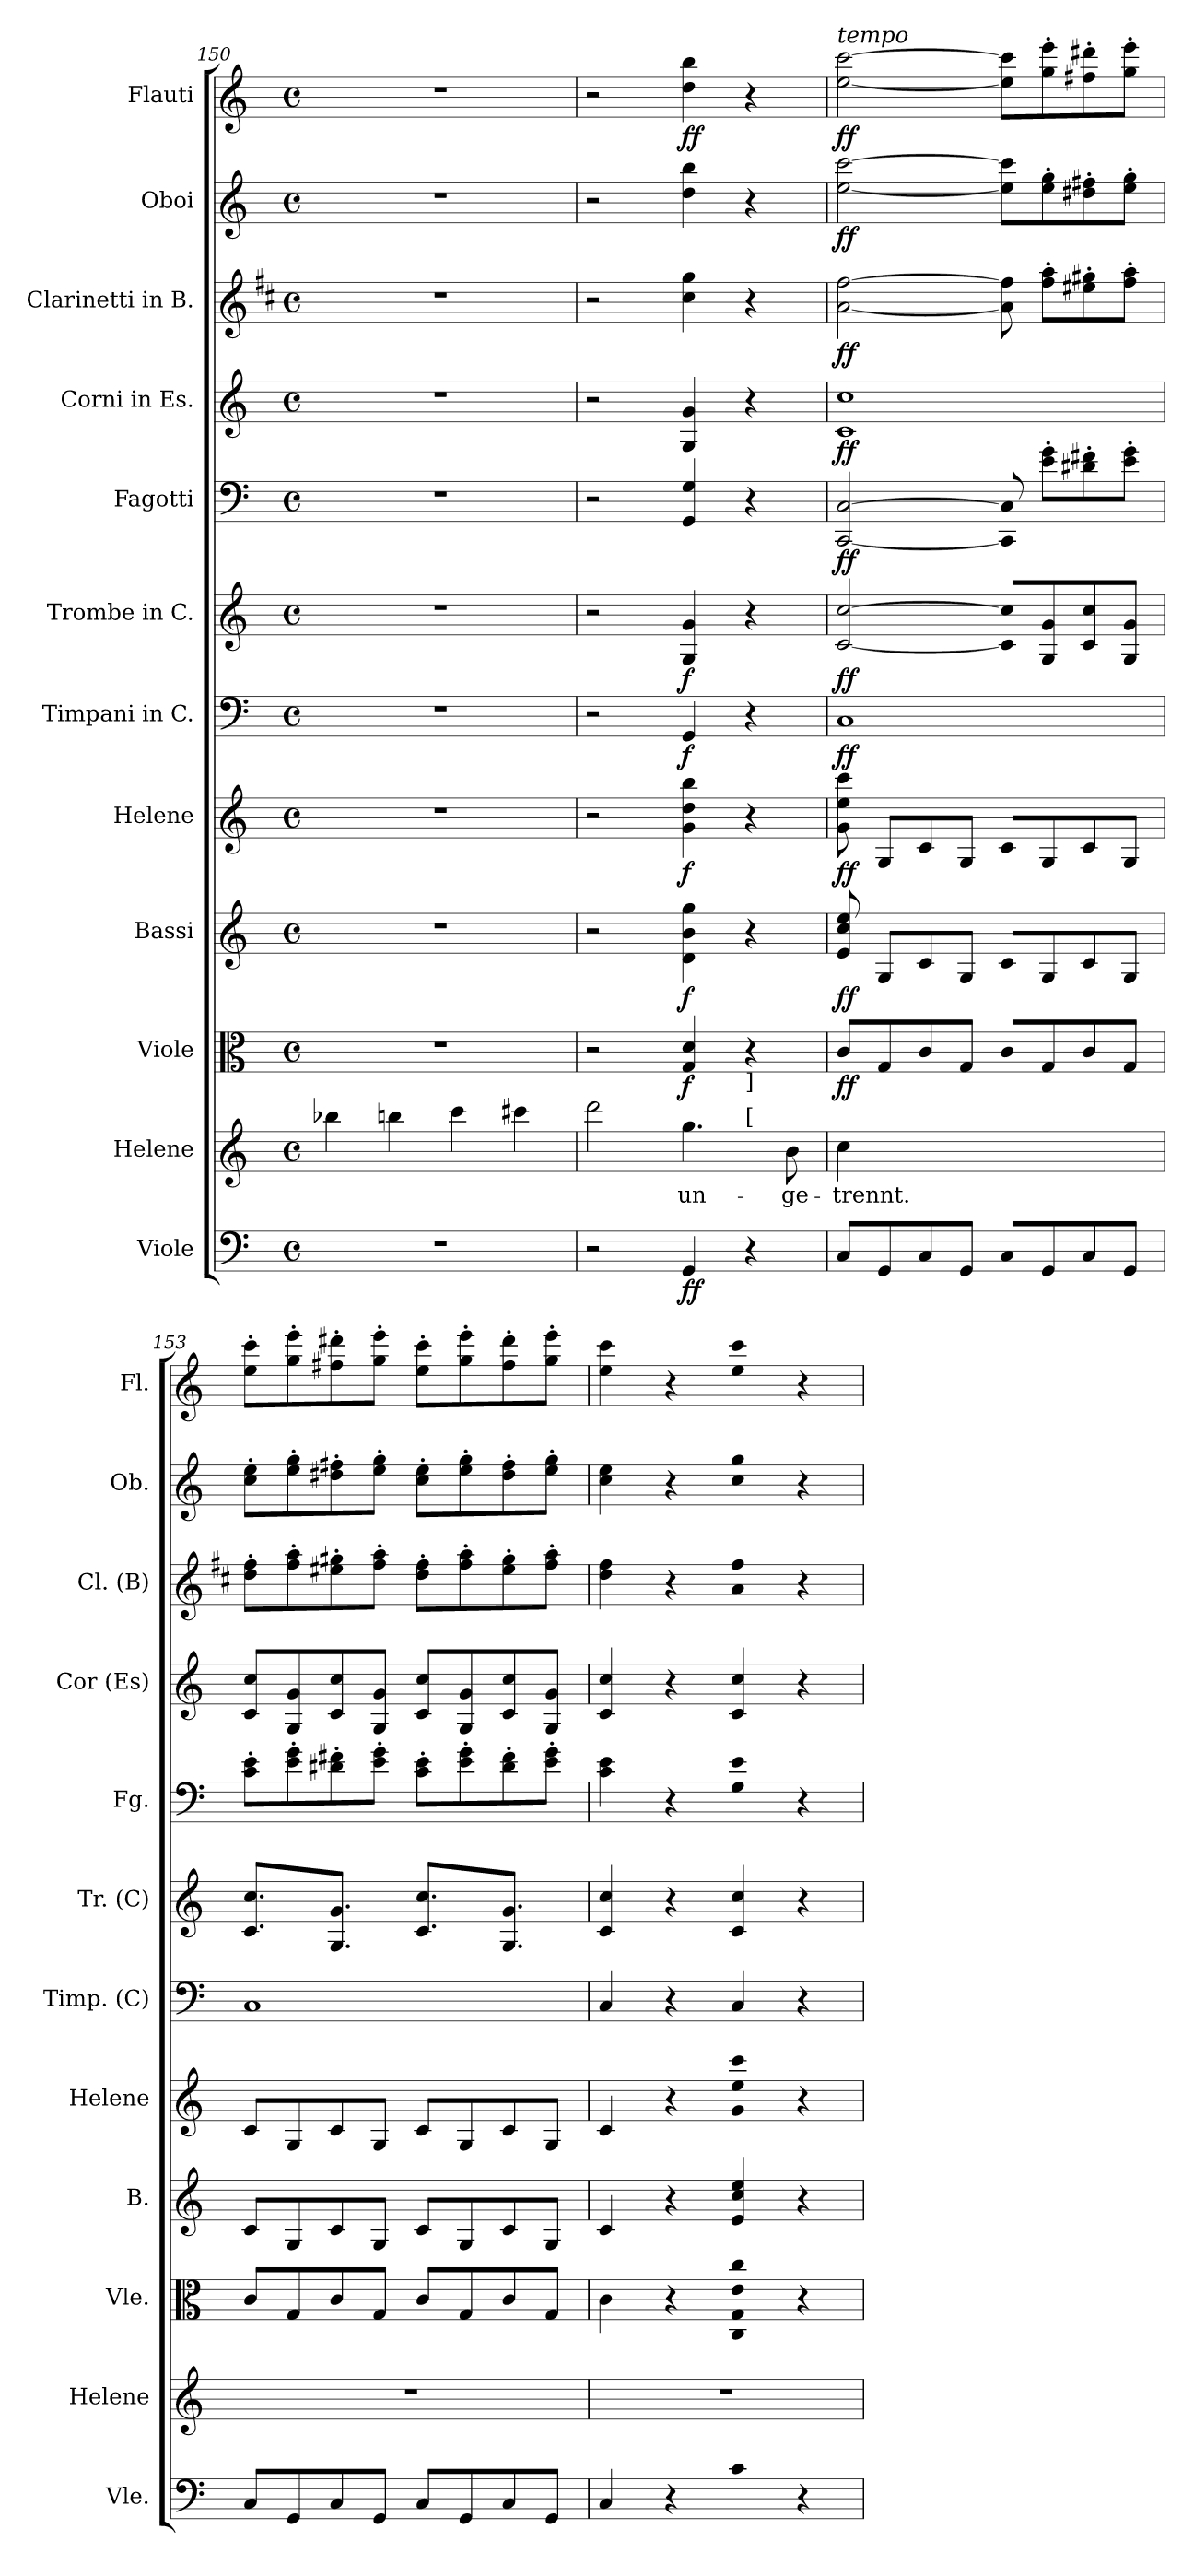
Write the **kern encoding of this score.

**kern	**dynam	**kern	**text	**kern	**dynam	**kern	**dynam	**kern	**dynam	**kern	**dynam	**kern	**dynam	**kern	**dynam	**kern	**dynam	**kern	**dynam	**kern	**dynam	**kern	**dynam
*part12	*part12	*part11	*part11	*part10	*part10	*part9	*part9	*part8	*part8	*part7	*part7	*part6	*part6	*part5	*part5	*part4	*part4	*part3	*part3	*part2	*part2	*part1	*part1
*staff12	*staff12	*staff11	*staff11	*staff10	*staff10	*staff9	*staff9	*staff8	*staff8	*staff7	*staff7	*staff6	*staff6	*staff5	*staff5	*staff4	*staff4	*staff3	*staff3	*staff2	*staff2	*staff1	*staff1
*I"Viole	*	*I"Helene	*	*I"Viole	*	*I"Bassi	*	*I"Helene	*	*I"Timpani in C.	*	*I"Trombe in C.	*	*I"Fagotti	*	*I"Corni in Es.	*	*I"Clarinetti in B.	*	*I"Oboi	*	*I"Flauti	*
*I'Vle.	*	*I'Helene	*	*I'Vle.	*	*I'B.	*	*I'Helene	*	*I'Timp. (C)	*	*I'Tr. (C)	*	*I'Fg.	*	*I'Cor (Es)	*	*I'Cl. (B)	*	*I'Ob.	*	*I'Fl.	*
*clefF4	*	*clefG2	*	*clefC3	*	*clefG2	*	*clefG2	*	*clefF4	*	*clefG2	*	*clefF4	*	*clefG2	*	*clefG2	*	*clefG2	*	*clefG2	*
*	*	*	*	*	*	*	*	*	*	*	*	*	*	*	*	*ITrd4c7	*	*ITrd1c2	*	*	*	*	*
*k[]	*	*k[]	*	*k[]	*	*k[]	*	*k[]	*	*k[]	*	*k[]	*	*k[]	*	*k[b-]	*	*k[]	*	*k[]	*	*k[]	*
*C:	*	*C:	*	*C:	*	*C:	*	*C:	*	*C:	*	*C:	*	*C:	*	*F:	*	*C:	*	*C:	*	*C:	*
*M4/4	*	*M4/4	*	*M4/4	*	*M4/4	*	*M4/4	*	*M4/4	*	*M4/4	*	*M4/4	*	*M4/4	*	*M4/4	*	*M4/4	*	*M4/4	*
*met(c)	*	*met(c)	*	*met(c)	*	*met(c)	*	*met(c)	*	*met(c)	*	*met(c)	*	*met(c)	*	*met(c)	*	*met(c)	*	*met(c)	*	*met(c)	*
=150	=150	=150	=150	=150	=150	=150	=150	=150	=150	=150	=150	=150	=150	=150	=150	=150	=150	=150	=150	=150	=150	=150	=150
1r	.	4bb-\	.	1r	.	1r	.	1r	.	1r	.	1r	.	1r	.	1r	.	1r	.	1r	.	1r	.
.	.	4bbn\	.	.	.	.	.	.	.	.	.	.	.	.	.	.	.	.	.	.	.	.	.
.	.	4ccc\	.	.	.	.	.	.	.	.	.	.	.	.	.	.	.	.	.	.	.	.	.
.	.	4ccc#\	.	.	.	.	.	.	.	.	.	.	.	.	.	.	.	.	.	.	.	.	.
=151	=151	=151	=151	=151	=151	=151	=151	=151	=151	=151	=151	=151	=151	=151	=151	=151	=151	=151	=151	=151	=151	=151	=151
*	*	*^	*	*	*	*	*	*	*	*	*	*	*	*	*	*	*	*	*	*	*	*	*
2r	.	2ddd\	2.ryy	.	2r	.	2r	.	2r	.	2r	.	2r	.	2r	.	2r	.	2r	.	2r	.	2r	.
!	!LO:DY:b	!	!	!	!	!LO:DY:b	!	!LO:DY:b	!	!LO:DY:b	!	!LO:DY:b	!	!LO:DY:b	!	!	!	!	!	!	!	!	!	!LO:DY:b
4GG/	ff	4.gg\	.	un-	4G/ 4d/	f	4d\ 4b\ 4gg\	f	4g\ 4dd\ 4bb\	f	4GG/	f	4G/ 4g/	f	4GG/ 4G/	.	4C/ 4c/	.	4b\ 4ff\	.	4dd\ 4bb\	.	4dd\ 4bb\	ff
!	!	!	!	!	!LO:TX:b:t=]	!	!	!	!	!	!	!	!	!	!	!	!	!	!	!	!	!	!	!
!	!	!	!LO:TX:a:t=[	!	!	!	!	!	!	!	!	!	!	!	!	!	!	!	!	!	!	!	!	!
4r	.	.	4ryy	.	4r	.	4r	.	4r	.	4r	.	4r	.	4r	.	4r	.	4r	.	4r	.	4r	.
.	.	8b\	.	ge-	.	.	.	.	.	.	.	.	.	.	.	.	.	.	.	.	.	.	.	.
=152	=152	=152	=152	=152	=152	=152	=152	=152	=152	=152	=152	=152	=152	=152	=152	=152	=152	=152	=152	=152	=152	=152	=152	=152
!	!	!	!	!	!	!	!	!	!	!	!	!	!	!	!	!	!	!	!	!	!	!	!LO:TX:a:i:t=tempo	!
!	!	!	!	!	!	!LO:DY:b	!	!LO:DY:b	!	!LO:DY:b	!	!LO:DY:b	!	!LO:DY:b	!	!LO:DY:b	!	!LO:DY:b	!	!LO:DY:b	!	!LO:DY:b	!	!LO:DY:b
*	*	*v	*v	*	*	*	*	*	*	*	*	*	*	*	*	*	*	*	*	*	*	*	*	*
8C/L	.	4cc\	trennt.	8c/L	ff	8e/ 8cc/ 8ee/	ff	8g\ 8ee\ 8ccc\	ff	1C	ff	[2c/ [2cc/	ff	[2CC/ [2C/	ff	1F 1f	ff	[2g\ [2ee\	ff	[2ee\ [2ccc\	ff	[2ee\ [2ccc\	ff
8GG/	.	.	.	8G/	.	8G/L	.	8G/L	.	.	.	.	.	.	.	.	.	.	.	.	.	.	.
8C/	.	2.ryy	.	8c/	.	8c/	.	8c/	.	.	.	.	.	.	.	.	.	.	.	.	.	.	.
8GG/J	.	.	.	8G/J	.	8G/J	.	8G/J	.	.	.	.	.	.	.	.	.	.	.	.	.	.	.
8C/L	.	.	.	8c/L	.	8c/L	.	8c/L	.	.	.	8c]/ 8cc]/L	.	8CC]/ 8C]/	.	.	.	8g]\ 8ee]\	.	8ee]\ 8ccc]\L	.	8ee]\ 8ccc]\L	.
8GG/	.	.	.	8G/	.	8G/	.	8G/	.	.	.	8G/ 8g/	.	8e'>\ 8g'>\L	.	.	.	8ee'>\ 8gg'>\L	.	8ee'>\ 8gg'>\	.	8gg'>\ 8eee'>\	.
8C/	.	.	.	8c/	.	8c/	.	8c/	.	.	.	8c/ 8cc/	.	8d#'>\ 8f#'>\	.	.	.	8dd#'>\ 8ff#'>\	.	8dd#'>\ 8ff#'>\	.	8ff#'>\ 8ddd#'>\	.
8GG/J	.	.	.	8G/J	.	8G/J	.	8G/J	.	.	.	8G/ 8g/J	.	8e'>\ 8g'>\J	.	.	.	8ee'>\ 8gg'>\J	.	8ee'>\ 8gg'>\J	.	8gg'>\ 8eee'>\J	.
!!LO:PB:g=z
=153	=153	=153	=153	=153	=153	=153	=153	=153	=153	=153	=153	=153	=153	=153	=153	=153	=153	=153	=153	=153	=153	=153	=153
*	*	*	*	*	*	*	*	*	*	*	*	*Xtuplet	*	*	*	*	*	*	*	*	*	*	*
8C/L	.	1r	.	8c/L	.	8c/L	.	8c/L	.	1C	.	6.c/ 6.cc/L	.	8c'>\ 8e'>\L	.	8F/ 8f/L	.	8cc'>\ 8ee'>\L	.	8cc'>\ 8ee'>\L	.	8ee'>\ 8ccc'>\L	.
8GG/	.	.	.	8G/	.	8G/	.	8G/	.	.	.	.	.	8e'>\ 8g'>\	.	8C/ 8c/	.	8ee'>\ 8gg'>\	.	8ee'>\ 8gg'>\	.	8gg'>\ 8eee'>\	.
8C/	.	.	.	8c/	.	8c/	.	8c/	.	.	.	6.G/ 6.g/J	.	8d#'>\ 8f#'>\	.	8F/ 8f/	.	8dd#'>\ 8ff#'>\	.	8dd#'>\ 8ff#'>\	.	8ff#'>\ 8ddd#'>\	.
8GG/J	.	.	.	8G/J	.	8G/J	.	8G/J	.	.	.	.	.	8e'>\ 8g'>\J	.	8C/ 8c/J	.	8ee'>\ 8gg'>\J	.	8ee'>\ 8gg'>\J	.	8gg'>\ 8eee'>\J	.
8C/L	.	.	.	8c/L	.	8c/L	.	8c/L	.	.	.	6.c/ 6.cc/L	.	8c'>\ 8e'>\L	.	8F/ 8f/L	.	8cc'>\ 8ee'>\L	.	8cc'>\ 8ee'>\L	.	8ee'>\ 8ccc'>\L	.
8GG/	.	.	.	8G/	.	8G/	.	8G/	.	.	.	.	.	8e'>\ 8g'>\	.	8C/ 8c/	.	8ee'>\ 8gg'>\	.	8ee'>\ 8gg'>\	.	8gg'>\ 8eee'>\	.
8C/	.	.	.	8c/	.	8c/	.	8c/	.	.	.	6.G/ 6.g/J	.	8d#'>\ 8f#'>\	.	8F/ 8f/	.	8dd#'>\ 8ff#'>\	.	8dd#'>\ 8ff#'>\	.	8ff#'>\ 8ddd#'>\	.
8GG/J	.	.	.	8G/J	.	8G/J	.	8G/J	.	.	.	.	.	8e'>\ 8g'>\J	.	8C/ 8c/J	.	8ee'>\ 8gg'>\J	.	8ee'>\ 8gg'>\J	.	8gg'>\ 8eee'>\J	.
=154	=154	=154	=154	=154	=154	=154	=154	=154	=154	=154	=154	=154	=154	=154	=154	=154	=154	=154	=154	=154	=154	=154	=154
4C/	.	1r	.	4c\	.	4c/	.	4c/	.	4C/	.	4c/ 4cc/	.	4c\ 4e\	.	4F/ 4f/	.	4cc\ 4ee\	.	4cc\ 4ee\	.	4ee\ 4ccc\	.
4r	.	.	.	4r	.	4r	.	4r	.	4r	.	4r	.	4r	.	4r	.	4r	.	4r	.	4r	.
4c\	.	.	.	4C\ 4G\ 4e\ 4cc\	.	4e/ 4cc/ 4ee/	.	4g\ 4ee\ 4ccc\	.	4C/	.	4c/ 4cc/	.	4G\ 4e\	.	4F/ 4f/	.	4g\ 4ee\	.	4cc\ 4gg\	.	4ee\ 4ccc\	.
4r	.	.	.	4r	.	4r	.	4r	.	4r	.	4r	.	4r	.	4r	.	4r	.	4r	.	4r	.
=	=	=	=	=	=	=	=	=	=	=	=	=	=	=	=	=	=	=	=	=	=	=	=
*-	*-	*-	*-	*-	*-	*-	*-	*-	*-	*-	*-	*-	*-	*-	*-	*-	*-	*-	*-	*-	*-	*-	*-
